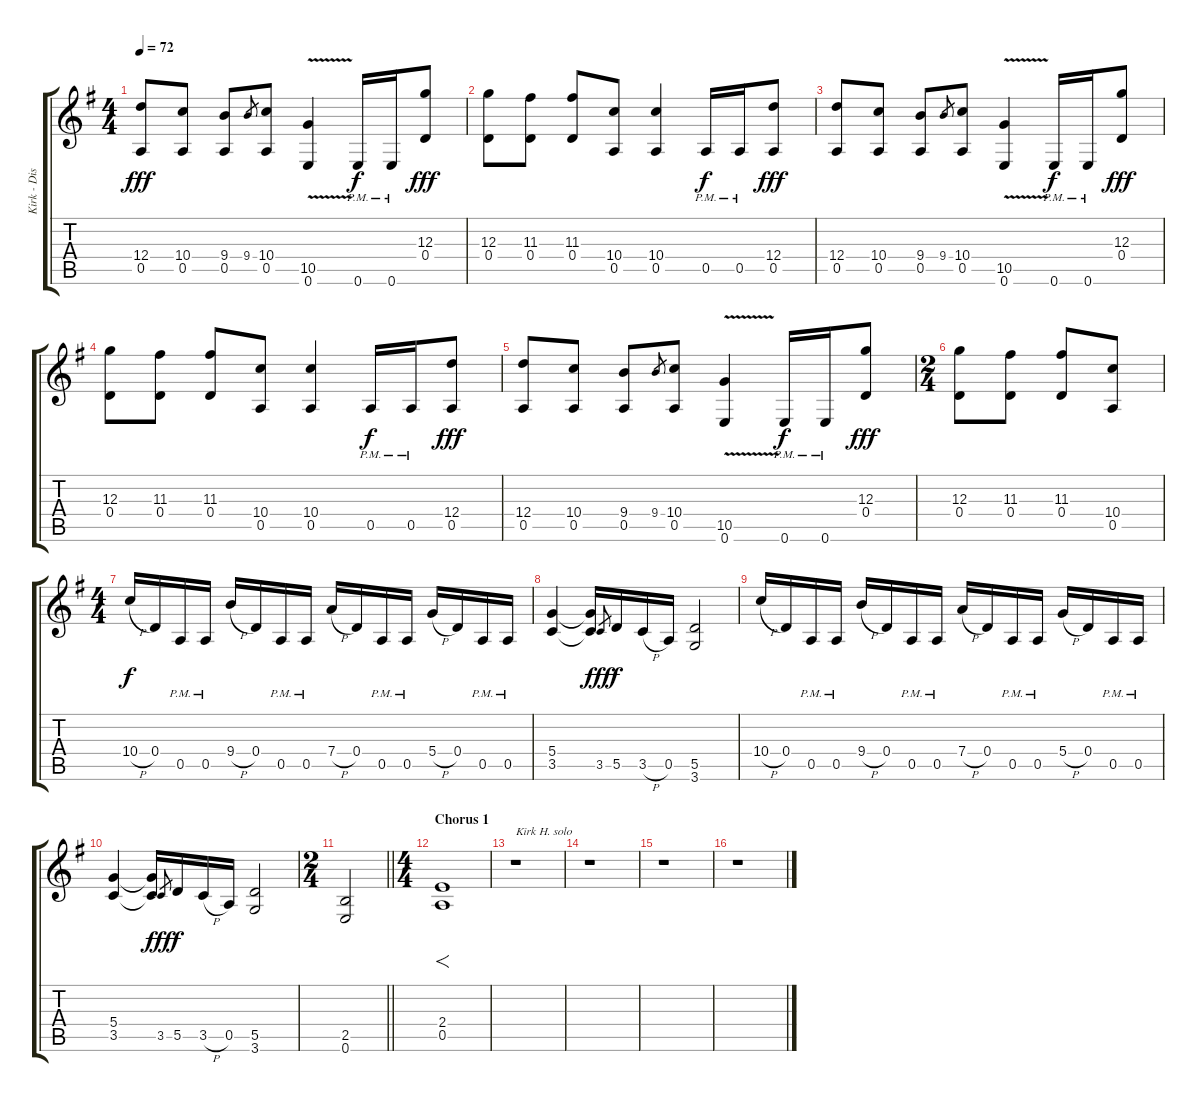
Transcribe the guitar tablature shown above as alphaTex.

\track ("Kirk - Dist Gtr III" "Kirk - Dis") {instrument electricguitarclean}
\staff {score tabs}
\tuning (E4 B3 G3 D3 A2 E2) {hide}
\ts (4 4)
\tempo 72
\clef g2
\ks eminor
(12.4 0.5).8{dy fff} (10.4 0.5).8 (9.4 0.5).8 9.4.8{gr} (10.4 0.5).8 (10.5{v} 0.6{v}).4 0.6{pm}.16{dy f} 0.6{pm}.16 (12.3 0.4).8{dy fff} |
(12.3 0.4).8 (11.3 0.4).8 (11.3 0.4).8 (10.4 0.5).8 (10.4 0.5).4 0.5{pm}.16{dy f} 0.5{pm}.16 (12.4 0.5).8{dy fff} |
(12.4 0.5).8 (10.4 0.5).8 (9.4 0.5).8 9.4.8{gr} (10.4 0.5).8 (10.5{v} 0.6{v}).4 0.6{pm}.16{dy f} 0.6{pm}.16 (12.3 0.4).8{dy fff} |
(12.3 0.4).8 (11.3 0.4).8 (11.3 0.4).8 (10.4 0.5).8 (10.4 0.5).4 0.5{pm}.16{dy f} 0.5{pm}.16 (12.4 0.5).8{dy fff} |
(12.4 0.5).8 (10.4 0.5).8 (9.4 0.5).8 9.4.8{gr} (10.4 0.5).8 (10.5{v} 0.6{v}).4 0.6{pm}.16{dy f} 0.6{pm}.16 (12.3 0.4).8{dy fff} |
\ts (2 4)
(12.3 0.4).8 (11.3 0.4).8 (11.3 0.4).8 (10.4 0.5).8 |
\ts (4 4)
10.4{h}.16{dy f} 0.4.16 0.5{pm}.16 0.5{pm}.16 9.4{h}.16 0.4.16 0.5{pm}.16 0.5{pm}.16 7.4{h}.16 0.4.16 0.5{pm}.16 0.5{pm}.16 5.4{h}.16 0.4.16 0.5{pm}.16 0.5{pm}.16 |
(5.4 3.5).4 (5.4{t} 3.5{t}).16 3.5.8{gr dy fff} 5.5.16{dy f} 3.5{h}.16 0.5.16 (5.5 3.6).2 |
10.4{h}.16 0.4.16 0.5{pm}.16 0.5{pm}.16 9.4{h}.16 0.4.16 0.5{pm}.16 0.5{pm}.16 7.4{h}.16 0.4.16 0.5{pm}.16 0.5{pm}.16 5.4{h}.16 0.4.16 0.5{pm}.16 0.5{pm}.16 |
(5.4 3.5).4 (5.4{t} 3.5{t}).16 3.5.8{gr dy fff} 5.5.16{dy f} 3.5{h}.16 0.5.16 (5.5 3.6).2 |
\ts (2 4)
\barLineRight lightlight
(2.5 0.6).2 |
\ts (4 4)
\section ("" "Chorus 1")
(2.4 0.5).1{f volume 4} |
r.1{txt "Kirk H. solo" volume 0} |
r.1 |
r.1 |
r.1
